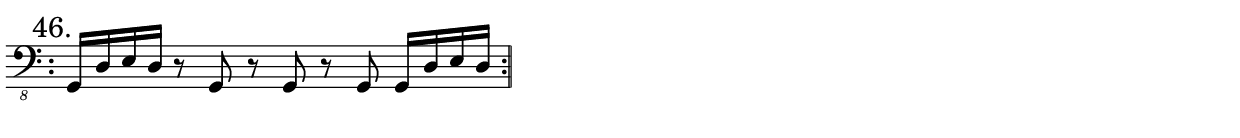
\version "2.19.80"


phrase = \relative c, {

  \clef "bass_8"
  \mark "46." 
  \cadenzaOn
  g16[ d' e d] r8 g, r g r g g16[ d' e d]
}

\score {
  \midi { }
  \defineBarLine ":" #'("" ":" "")
  \new Staff = "phrase" {
    \bar ":"
    \phrase
    \set Score.repeatCommands = #'(end-repeat)
  }
  \layout {
    \context { \Staff
      \remove Time_signature_engraver
      \override BarLine.hair-thickness = #-1
      \override BarLine.thick-thickness = #-1
    }
  }
}
\header { tagline = "" }
\paper {
  top-margin = 1
  bottom-margin = 1
  left-margin = 1
  right-margin = 1
  indent = 0
}

